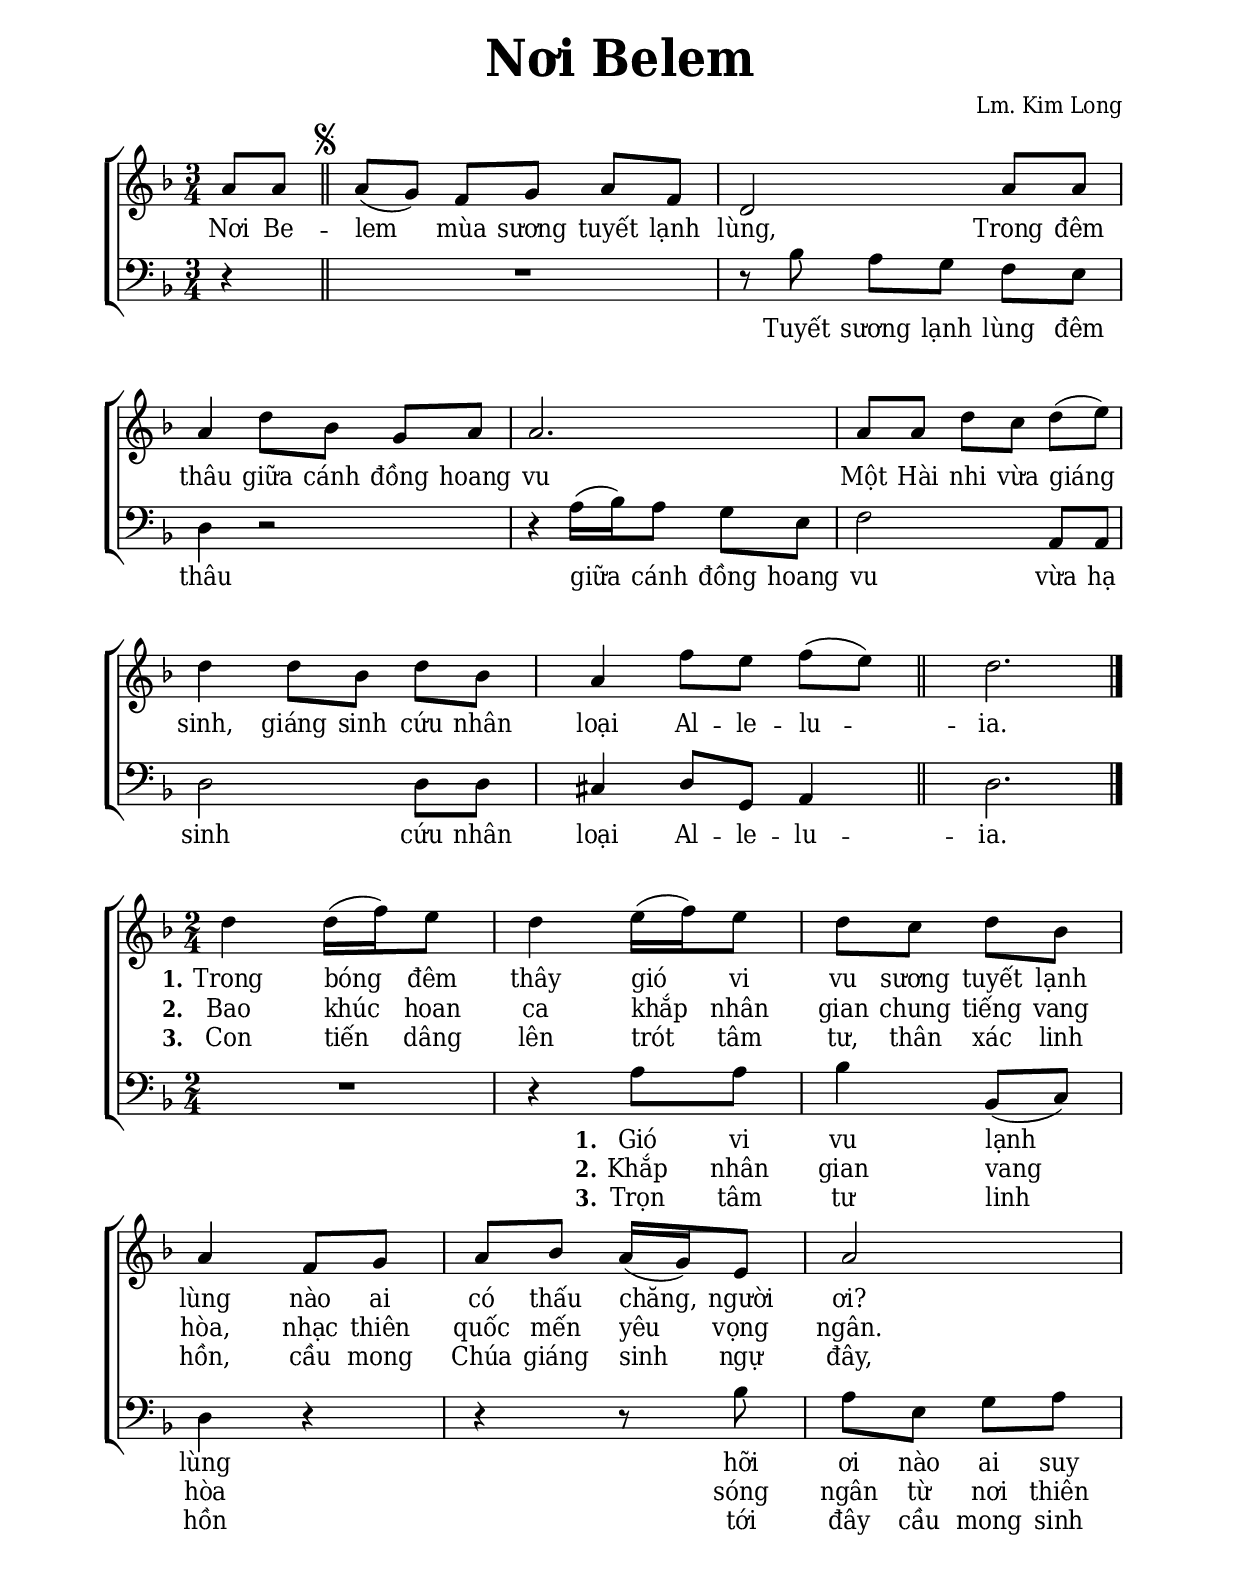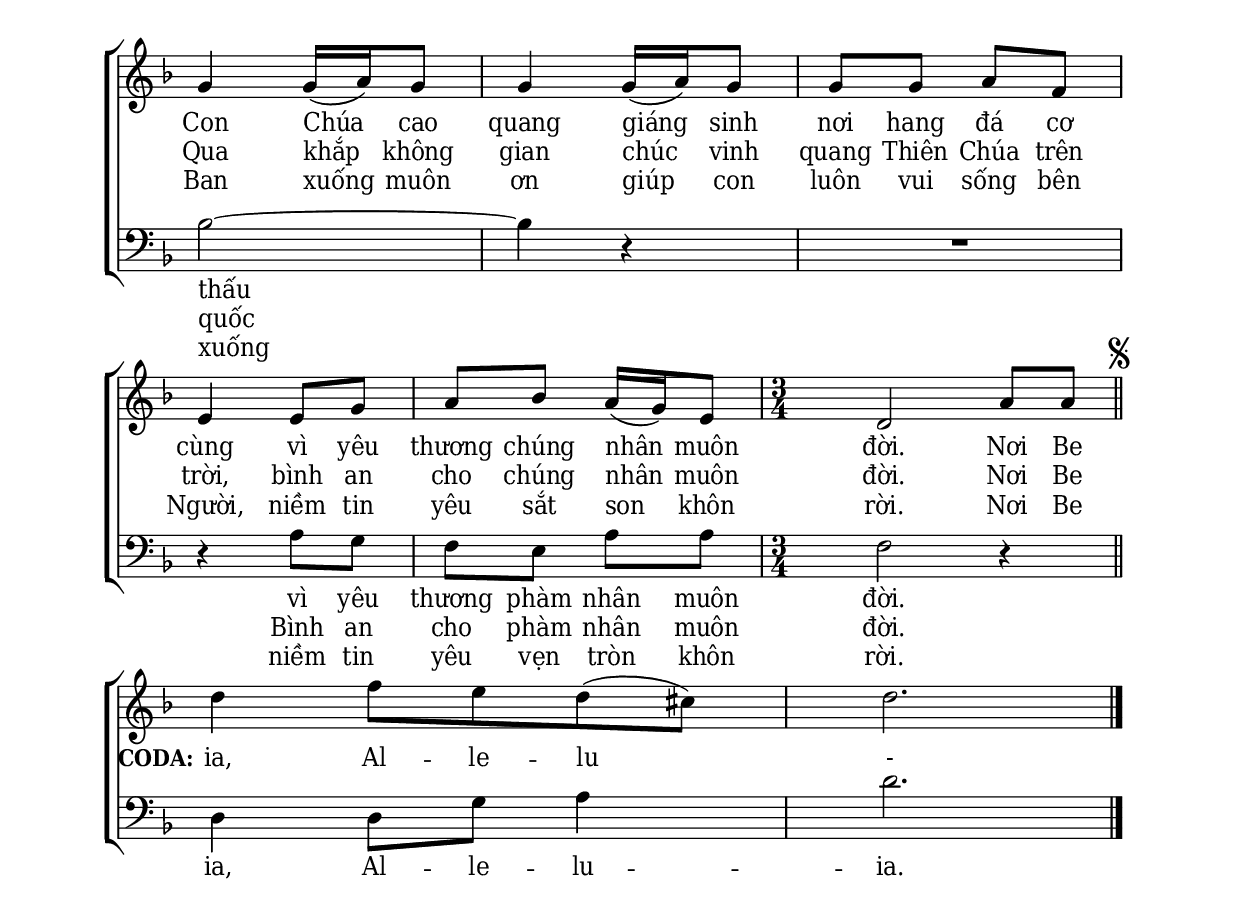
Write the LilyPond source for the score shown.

% Cài đặt chung
\version "2.22.1"
\include "english.ly"

\header {
  title = \markup { \fontsize #3 "Nơi Belem" }
  composer = "Lm. Kim Long"
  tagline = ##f
}

% Nhạc
nhacDiepKhucSop = \relative c'' {
  \partial 4 a8 a
  \once \override Score.RehearsalMark.font-size = #0.1
  \mark \markup { \musicglyph #"scripts.segno" }
  \bar "||"
  
  a (g) f g a f |
  d2 a'8 a |
  a4 d8 bf g a |
  a2. |
  a8 a d c d (e) |
  d4 d8 bf d bf |
  a4 f'8 e f (e) \bar "||"
  
  d2. \bar "|." \break
  
  \override Staff.TimeSignature.break-visibility = #end-of-line-invisible
  \time 2/4
  d4 d16 (f) e8 |
  d4 e16 (f) e8 |
  d c d bf |
  a4 f8 g |
  a bf a16 (g) e8 |
  a2 |
  g4 g16 (a) g8 |
  g4 g16 (a) g8 |
  g g a f |
  e4 e8 g |
  a bf a16 (g) e8 |
  
  \time 3/4
  d2 a'8 a
  \once \override Score.RehearsalMark.font-size = #0.1
  \once \override Score.RehearsalMark #'break-visibility = #end-of-line-visible
  \mark \markup { \musicglyph #"scripts.segno" }
  \bar "||" \break
  
  d4 f8 e d (cs) |
  d2. \bar "|."
}

nhacDiepKhucAlto = \relative c' {
  
}

nhacDiepKhucBas = \relative c' {
  r4 |
  R2. |
  r8 bf a g f e |
  d4 r2 |
  r4 a'16 (bf) a8 g e |
  f2 a,8 a |
  d2 d8 d |
  cs4 d8 g, a4 |
  d2. |
  
  \override Staff.TimeSignature.break-visibility = #end-of-line-invisible
  \time 2/4
  R2
  r4 a'8 a |
  bf4 bf,8 (c) |
  d4 r |
  r r8 bf' |
  a e g a |
  bf2 ~ |
  bf4 r |
  R2
  r4 a8 g |
  f e a a |
  
  \time 3/4
  f2 r4 |
  
  d4 d8 g a4 |
  d2.
}

% Lời
loiPhienKhucSopMot = \lyricmode {
  Nơi Be -- lem mùa sương tuyết lạnh lùng,
  Trong đêm thâu giữa cánh đồng hoang vu
  Một Hài nhi vừa giáng sinh,
  giáng sinh cứu nhân loại
  Al -- le -- lu -- ia.
  
  \set stanza = "1."
  Trong bóng đêm thây gió vi vu sương tuyết lạnh lùng
  nào ai có thấu chăng, người ơi?
  Con Chúa cao quang giáng sinh nơi hang đá cơ cùng
  vì yêu thương chúng nhân muôn đời.
  Nơi Be
  
  \set stanza = "CODA:"
  ia, Al -- le -- lu - -ia.
}

loiPhienKhucSopHai = \lyricmode {
  \repeat unfold 31 { _ }
  \set stanza = "2."
  Bao khúc hoan ca khắp nhân gian chung tiếng vang hòa,
  nhạc thiên quốc mến yêu vọng ngân.
  Qua khắp không gian chúc vinh quang Thiên Chúa trên trời,
  bình an cho chúng nhân muôn đời.
  Nơi Be
}

loiPhienKhucSopBa = \lyricmode {
  \repeat unfold 31 { _ }
  \set stanza = "3."
  Con tiến dâng lên trót tâm tư,
  thân xác linh hồn, cầu mong Chúa giáng sinh ngự đây,
  Ban xuống muôn ơn giúp con luôn vui sống bên Người,
  niềm tin yêu sắt son khôn rời.
  Nơi Be
  
}

loiPhienKhucBasMot = \lyricmode {
  Tuyết sương lạnh lùng đêm thâu
  giữa cánh đồng hoang vu
  vừa hạ sinh
  cứu nhân loại
  Al -- le -- lu -- ia.
  
  \set stanza = "1."
  Gió vi vu lạnh lùng
  hỡi ơi nào ai suy thấu
  vì yêu thương phàm nhân muôn đời.

  % CODA
  ia, Al -- le -- lu -- ia.
}

loiPhienKhucBasHai = \lyricmode {
  \repeat unfold 21 { _ }
  \set stanza = "2."
  Khắp nhân gian vang hòa
  sóng ngân từ nơi thiên quốc
  Bình an cho phàm nhân muôn đời.
}

loiPhienKhucBasBa = \lyricmode {
  \repeat unfold 21 { _ }
  \set stanza = "3."
  Trọn tâm tư linh hồn tới đây cầu mong sinh xuống
  niềm tin yêu vẹn tròn khôn rời.
}


% Dàn trang
\paper {
  #(set-paper-size "a4")
  top-margin = 20\mm
  bottom-margin = 20\mm
  left-margin = 20\mm
  right-margin = 20\mm
  indent = #0
  #(define fonts
    (make-pango-font-tree
      "Deja Vu Serif Condensed"
      "Deja Vu Serif Condensed"
      "Deja Vu Serif Condensed"
      (/ 20 20)))
  print-page-number = #f
  %page-count = #1
}

TongNhip = {
  \key f \major \time 3/4
  \set Timing.beamExceptions = #'()
  \set Timing.baseMoment = #(ly:make-moment 1/4)
  \set Timing.beatStructure = #'(1 1)
}

% Đổi kích thước nốt cho bè phụ
notBePhu =
#(define-music-function (font-size music) (number? ly:music?)
   (for-some-music
     (lambda (m)
       (if (music-is-of-type? m 'rhythmic-event)
           (begin
             (set! (ly:music-property m 'tweaks)
                   (cons `(font-size . ,font-size)
                         (ly:music-property m 'tweaks)))
             #t)
           #f))
     music)
   music)

\score {
  \new ChoirStaff <<
    \new Staff \with {
        \consists "Merge_rests_engraver"
        printPartCombineTexts = ##f
      }
      <<
      \new Voice \TongNhip \partCombine 
        \nhacDiepKhucSop
        \notBePhu -2 { \nhacDiepKhucAlto }
      \new NullVoice = beSop \nhacDiepKhucSop
      \new Lyrics \lyricsto beSop \loiPhienKhucSopMot
      \new Lyrics \lyricsto beSop \loiPhienKhucSopHai
      \new Lyrics \lyricsto beSop \loiPhienKhucSopBa
      >>
    \new Staff <<
        \clef "bass"
        \new Voice = beBas {
          \TongNhip \nhacDiepKhucBas
        }
      \new Lyrics \lyricsto beBas \loiPhienKhucBasMot
      \new Lyrics \lyricsto beBas \loiPhienKhucBasHai
      \new Lyrics \lyricsto beBas \loiPhienKhucBasBa
    >>
  >>
  \layout {
    \override Lyrics.LyricSpace.minimum-distance = #1
    \override LyricHyphen.minimum-distance = #1
    \override Score.BarNumber.break-visibility = ##(#f #f #f)
    \override Score.SpacingSpanner.uniform-stretching = ##t
  }
}